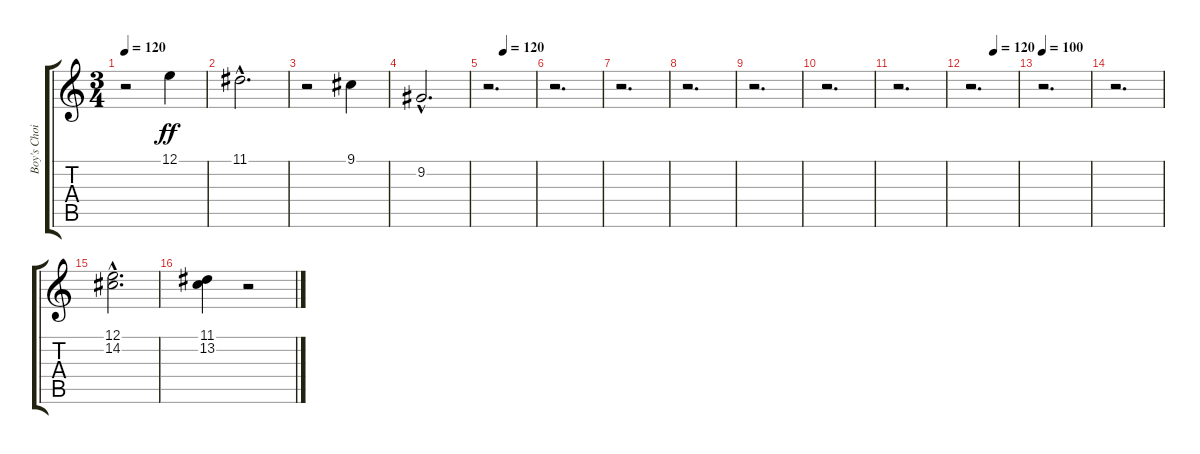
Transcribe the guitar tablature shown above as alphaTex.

\track ("Boy's Choir" "Boy's Choi") {instrument synthvoice}
\staff {score tabs}
\tuning (E4 B3 G3 D3 A2 E2) {hide}
\ts (3 4)
\tempo 120
\tempo 100
\tempo 120
\clef g2
\ks c
r.2{dy ff instrument synthvoice} 12.1.4 |
11.1{hac}.2{d} |
r.2 9.1.4 |
9.2{hac}.2{d} |
\tempo (120 0.3333333333333333)
r.2{d} |
r.2{d} |
r.2{d} |
r.2{d} |
r.2{d} |
r.2{d} |
r.2{d} |
\tempo (120 0.5)
r.2{d} |
\tempo 100
r.2{d} |
r.2{d} |
(12.1{hac} 14.2{hac}).2{d} |
(11.1 13.2).4 r.2
